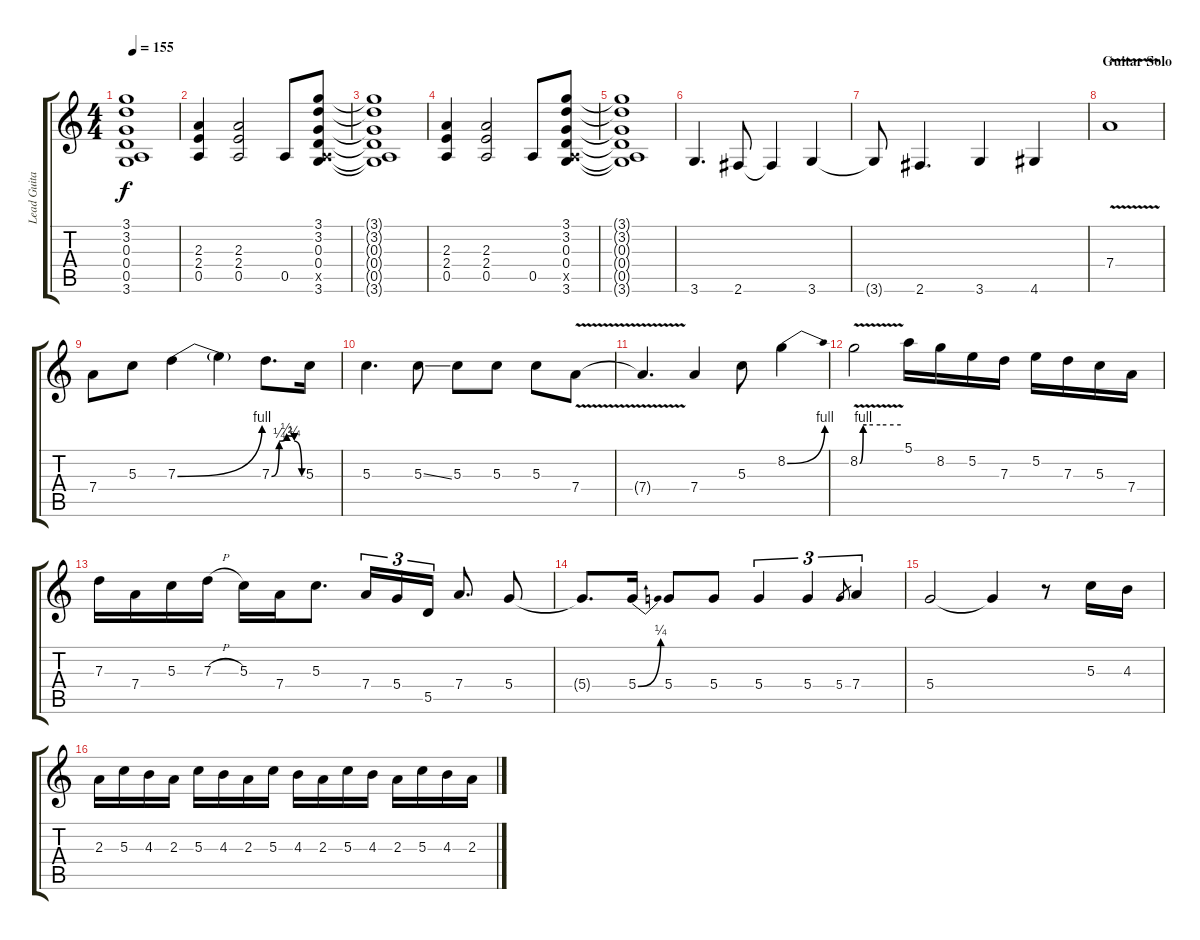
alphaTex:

\track ("Lead Guitar" "Lead Guita") {instrument distortionguitar}
\staff {score tabs}
\tuning (E4 B3 G3 D3 A2 E2) {hide}
\ts (4 4)
\tempo 155
\clef g2
\ks c
(3.1{t} 3.2{t} 0.3{t} 0.4{t} 0.5{t} 3.6{t}).1{dy f} |
(2.3 2.4 0.5).4 (2.3 2.4 0.5).2 0.5.8 (3.1 3.2 0.3 0.4 0.5{x} 3.6).8 |
(3.1{t} 3.2{t} 0.3{t} 0.4{t} 0.5{t} 3.6{t}).1 |
(2.3 2.4 0.5).4 (2.3 2.4 0.5).2 0.5.8 (3.1 3.2 0.3 0.4 0.5{x} 3.6).8 |
(3.1{t} 3.2{t} 0.3{t} 0.4{t} 0.5{t} 3.6{t}).1 |
3.6.4{d} 2.6.8 2.6{t}.4 3.6.4 |
3.6{t}.8 2.6.4{d} 3.6.4 4.6.4 |
\section ("" "Guitar Solo")
7.4{v}.1 |
7.4.8 5.3.8 7.3{be (bend 0 0 60 4)}.4 7.3{t}.4 7.3{be (custom 0 0 15 1 30 2 45 1 60 0)}.8{d} 5.3.16 |
5.3.4{d} 5.3{ss}.8 5.3.8 5.3.8 5.3.8 7.4{v}.8 |
7.4{t}.4{d} 7.4.4 5.3.8 8.2{be (bend 0 0 60 4)}.4 |
8.2{be (custom 0 0 5 4 10 4 30 4 60 4) v}.2 5.1.16 8.2.16 5.2.16 7.3.16 5.2.16 7.3.16 5.3.16 7.4.16 |
7.3.16 7.4.16 5.3.16 7.3{h}.16 5.3.16 7.4.16 5.3.8{d} 7.4.16{tu (3 2)} 5.4.16{tu (3 2)} 5.5.16{tu (3 2)} 7.4.8{d} 5.4.8 |
5.4{t}.8{d} 5.4{be (bend 0 0 60 1)}.16 5.4.8 5.4.8 5.4.4{tu (3 2)} 5.4.4{tu (3 2)} 5.4.8{gr} 7.4.4{tu (3 2)} |
5.4.2 5.4{t}.4 r.8 5.3.16 4.3.16 |
2.3.16 5.3.16 4.3.16 2.3.16 5.3.16 4.3.16 2.3.16 5.3.16 4.3.16 2.3.16 5.3.16 4.3.16 2.3.16 5.3.16 4.3.16 2.3.16
